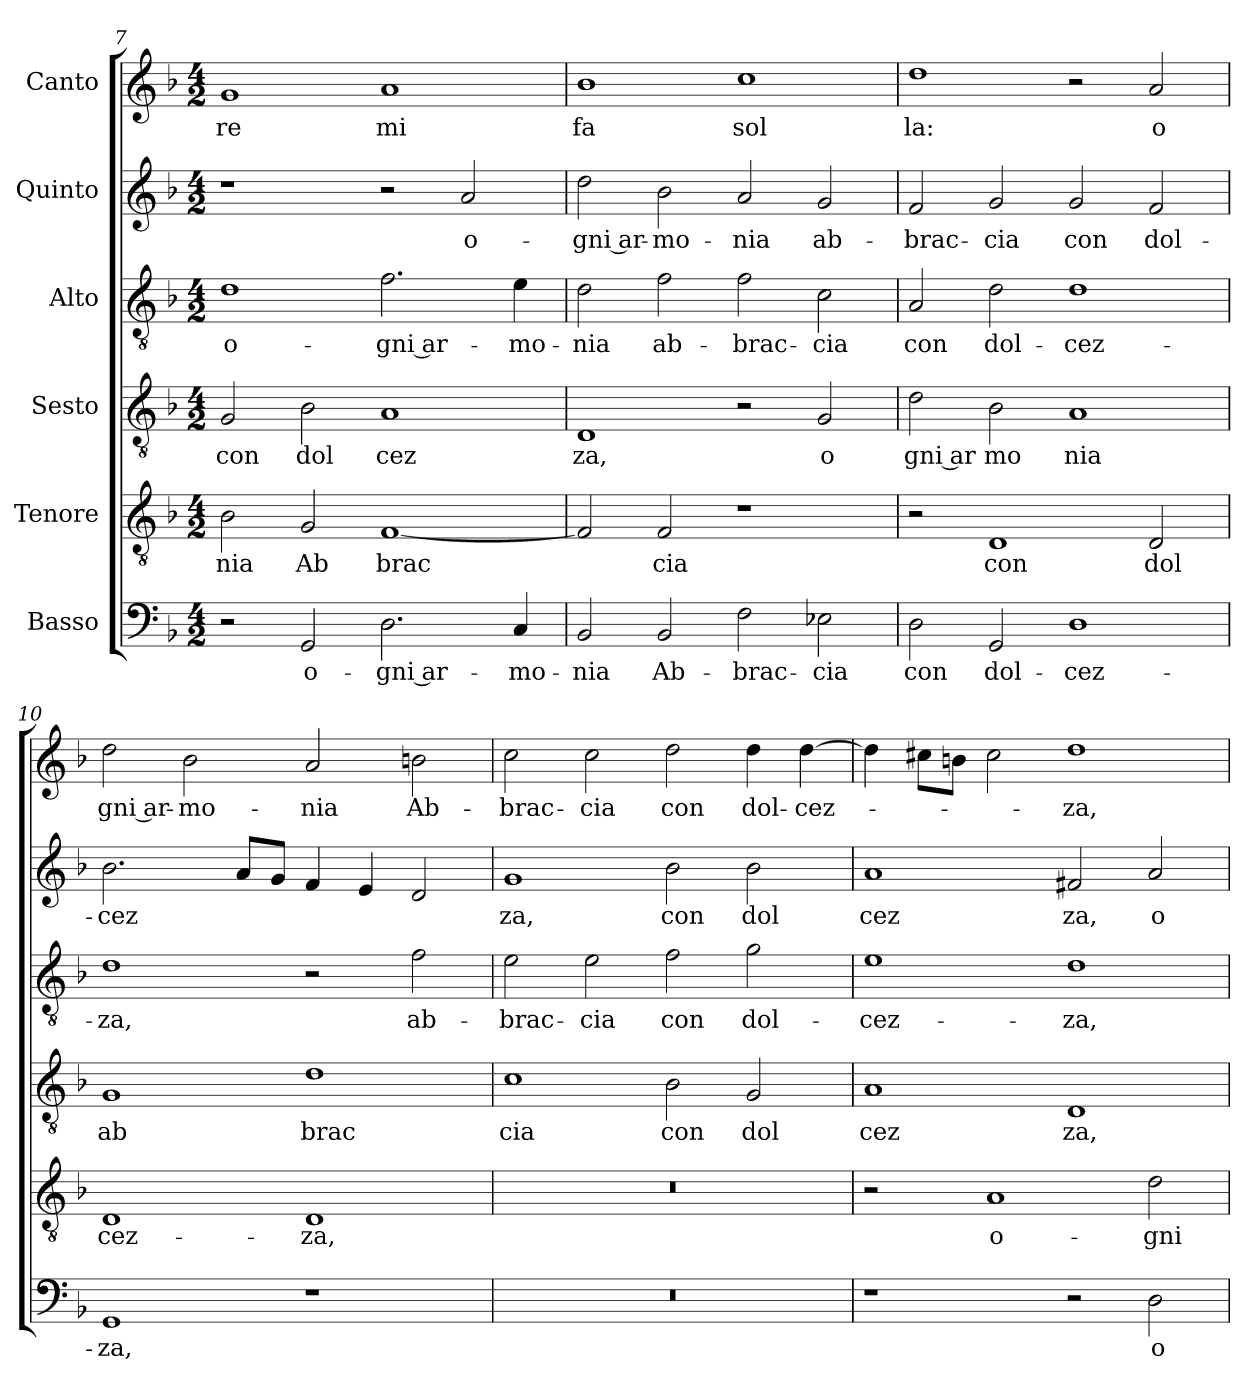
**kern	**text	**kern	**text	**kern	**text	**kern	**text	**kern	**text	**kern	**text
*part6	*part6	*part5	*part5	*part4	*part4	*part3	*part3	*part2	*part2	*part1	*part1
*staff6	*staff6	*staff5	*staff5	*staff4	*staff4	*staff3	*staff3	*staff2	*staff2	*staff1	*staff1
*I"Basso	*	*I"Tenore	*	*I"Sesto	*	*I"Alto	*	*I"Quinto	*	*I"Canto	*
*clefF4	*	*clefGv2	*	*clefGv2	*	*clefGv2	*	*clefG2	*	*clefG2	*
*ITrd-3c-5	*	*ITrd-3c-5	*	*ITrd-3c-5	*	*ITrd-3c-5	*	*	*	*	*
*k[b-e-]	*	*k[b-e-]	*	*k[b-e-]	*	*k[b-e-]	*	*k[b-]	*	*k[b-]	*
*M4/2	*	*M4/2	*	*M4/2	*	*M4/2	*	*M4/2	*	*M4/2	*
=7	=7	=7	=7	=7	=7	=7	=7	=7	=7	=7	=7
!	!	!	!LO:LY:b	!	!LO:LY:b	!	!LO:LY:b	!	!	!	!LO:LY:b
2r	.	2e-\	nia	2c/	con	1g	o-	1r	.	1g	re
!	!LO:LY:b	!	!LO:LY:b	!	!LO:LY:b	!	!	!	!	!	!
2C/	o-	2c/	Ab	2e-\	dol	.	.	.	.	.	.
!	!LO:LY:b	!	!LO:LY:b	!	!LO:LY:b	!	!LO:LY:b	!	!	!	!LO:LY:b
2.G\	gni ar-	[1B-	brac	1d	cez	2.b-\	gni ar-	2r	.	1a	mi
!	!	!	!	!	!	!	!	!	!LO:LY:b	!	!
.	.	.	.	.	.	.	.	2a/	o-	.	.
!	!LO:LY:b	!	!	!	!	!	!LO:LY:b	!	!	!	!
4F/	-mo-	.	.	.	.	4a\	-mo-	.	.	.	.
=8	=8	=8	=8	=8	=8	=8	=8	=8	=8	=8	=8
!	!LO:LY:b	!	!	!	!LO:LY:b	!	!LO:LY:b	!	!LO:LY:b	!	!LO:LY:b
2E-/	-nia	2B-/]	.	1G	za,	2g\	-nia	2dd\	gni ar-	1b-	fa
!	!LO:LY:b	!	!LO:LY:b	!	!	!	!LO:LY:b	!	!LO:LY:b	!	!
2E-/	Ab-	2B-/	cia	.	.	2b-\	ab-	2b-\	-mo-	.	.
!	!LO:LY:b	!	!	!	!	!	!LO:LY:b	!	!LO:LY:b	!	!LO:LY:b
2B-\	-brac-	1r	.	2r	.	2b-\	-brac-	2a/	-nia	1cc	sol
!	!LO:LY:b	!	!	!	!LO:LY:b	!	!LO:LY:b	!	!LO:LY:b	!	!
2A-X\	-cia	.	.	2c/	o	2f\	-cia	2g/	ab-	.	.
=9	=9	=9	=9	=9	=9	=9	=9	=9	=9	=9	=9
!	!LO:LY:b	!	!	!	!LO:LY:b	!	!LO:LY:b	!	!LO:LY:b	!	!LO:LY:b
2G\	con	2r	.	2g\	gni ar	2d/	con	2f/	-brac-	1dd	la:
!	!LO:LY:b	!	!LO:LY:b	!	!LO:LY:b	!	!LO:LY:b	!	!LO:LY:b	!	!
2C/	dol-	1G	con	2e-\	mo	2g\	dol-	2g/	-cia	.	.
!	!LO:LY:b	!	!	!	!LO:LY:b	!	!LO:LY:b	!	!LO:LY:b	!	!
1G	-cez-	.	.	1d	nia	1g	-cez-	2g/	con	2r	.
!	!	!	!LO:LY:b	!	!	!	!	!	!LO:LY:b	!	!LO:LY:b
.	.	2G/	dol	.	.	.	.	2f/	dol-	2a/	o
!!LO:LB:g=z
=10	=10	=10	=10	=10	=10	=10	=10	=10	=10	=10	=10
!	!LO:LY:b	!	!LO:LY:b	!	!LO:LY:b	!	!LO:LY:b	!	!LO:LY:b	!	!LO:LY:b
1C	-za,	1G	cez-	1c	ab	1g	-za,	2.b-\	-cez	2dd\	gni ar-
!	!	!	!	!	!	!	!	!	!	!	!LO:LY:b
.	.	.	.	.	.	.	.	.	.	2b-\	-mo-
.	.	.	.	.	.	.	.	8aL	.	.	.
.	.	.	.	.	.	.	.	8gJ	.	.	.
!	!	!	!LO:LY:b	!	!LO:LY:b	!	!	!	!	!	!LO:LY:b
1r	.	1G	-za,	1g	brac	2r	.	4f/	.	2a/	-nia
.	.	.	.	.	.	.	.	4e/	.	.	.
!	!	!	!	!	!	!	!LO:LY:b	!	!	!	!LO:LY:b
.	.	.	.	.	.	2b-\	ab-	2d/	.	2bn\	Ab-
=11	=11	=11	=11	=11	=11	=11	=11	=11	=11	=11	=11
!	!	!	!	!	!LO:LY:b	!	!LO:LY:b	!	!LO:LY:b	!	!LO:LY:b
0r	.	0r	.	1f	cia	2a\	-brac-	1g	za,	2cc\	-brac-
!	!	!	!	!	!	!	!LO:LY:b	!	!	!	!LO:LY:b
.	.	.	.	.	.	2a\	-cia	.	.	2cc\	-cia
!	!	!	!	!	!LO:LY:b	!	!LO:LY:b	!	!LO:LY:b	!	!LO:LY:b
.	.	.	.	2e-\	con	2b-\	con	2b-\	con	2dd\	con
!	!	!	!	!	!LO:LY:b	!	!LO:LY:b	!	!LO:LY:b	!	!LO:LY:b
.	.	.	.	2c/	dol	2cc\	dol-	2b-\	dol	4dd\	dol-
!	!	!	!	!	!	!	!	!	!	!	!LO:LY:b
.	.	.	.	.	.	.	.	.	.	[4dd\	-cez-
=12	=12	=12	=12	=12	=12	=12	=12	=12	=12	=12	=12
!	!	!	!	!	!LO:LY:b	!	!LO:LY:b	!	!LO:LY:b	!	!
1r	.	2r	.	1d	cez	1a	-cez-	1a	cez	4dd\]	.
.	.	.	.	.	.	.	.	.	.	8cc#XL	.
.	.	.	.	.	.	.	.	.	.	8bnJ	.
!	!	!	!LO:LY:b	!	!	!	!	!	!	!	!
.	.	1d	o-	.	.	.	.	.	.	2cc#\	.
!	!	!	!	!	!LO:LY:b	!	!LO:LY:b	!	!LO:LY:b	!	!LO:LY:b
2r	.	.	.	1G	za,	1g	-za,	2f#X/	za,	1dd	-za,
!	!LO:LY:b	!	!LO:LY:b	!	!	!	!	!	!LO:LY:b	!	!
2G\	o	2g\	-gni	.	.	.	.	2a/	o	.	.
=	=	=	=	=	=	=	=	=	=	=	=
*-	*-	*-	*-	*-	*-	*-	*-	*-	*-	*-	*-
